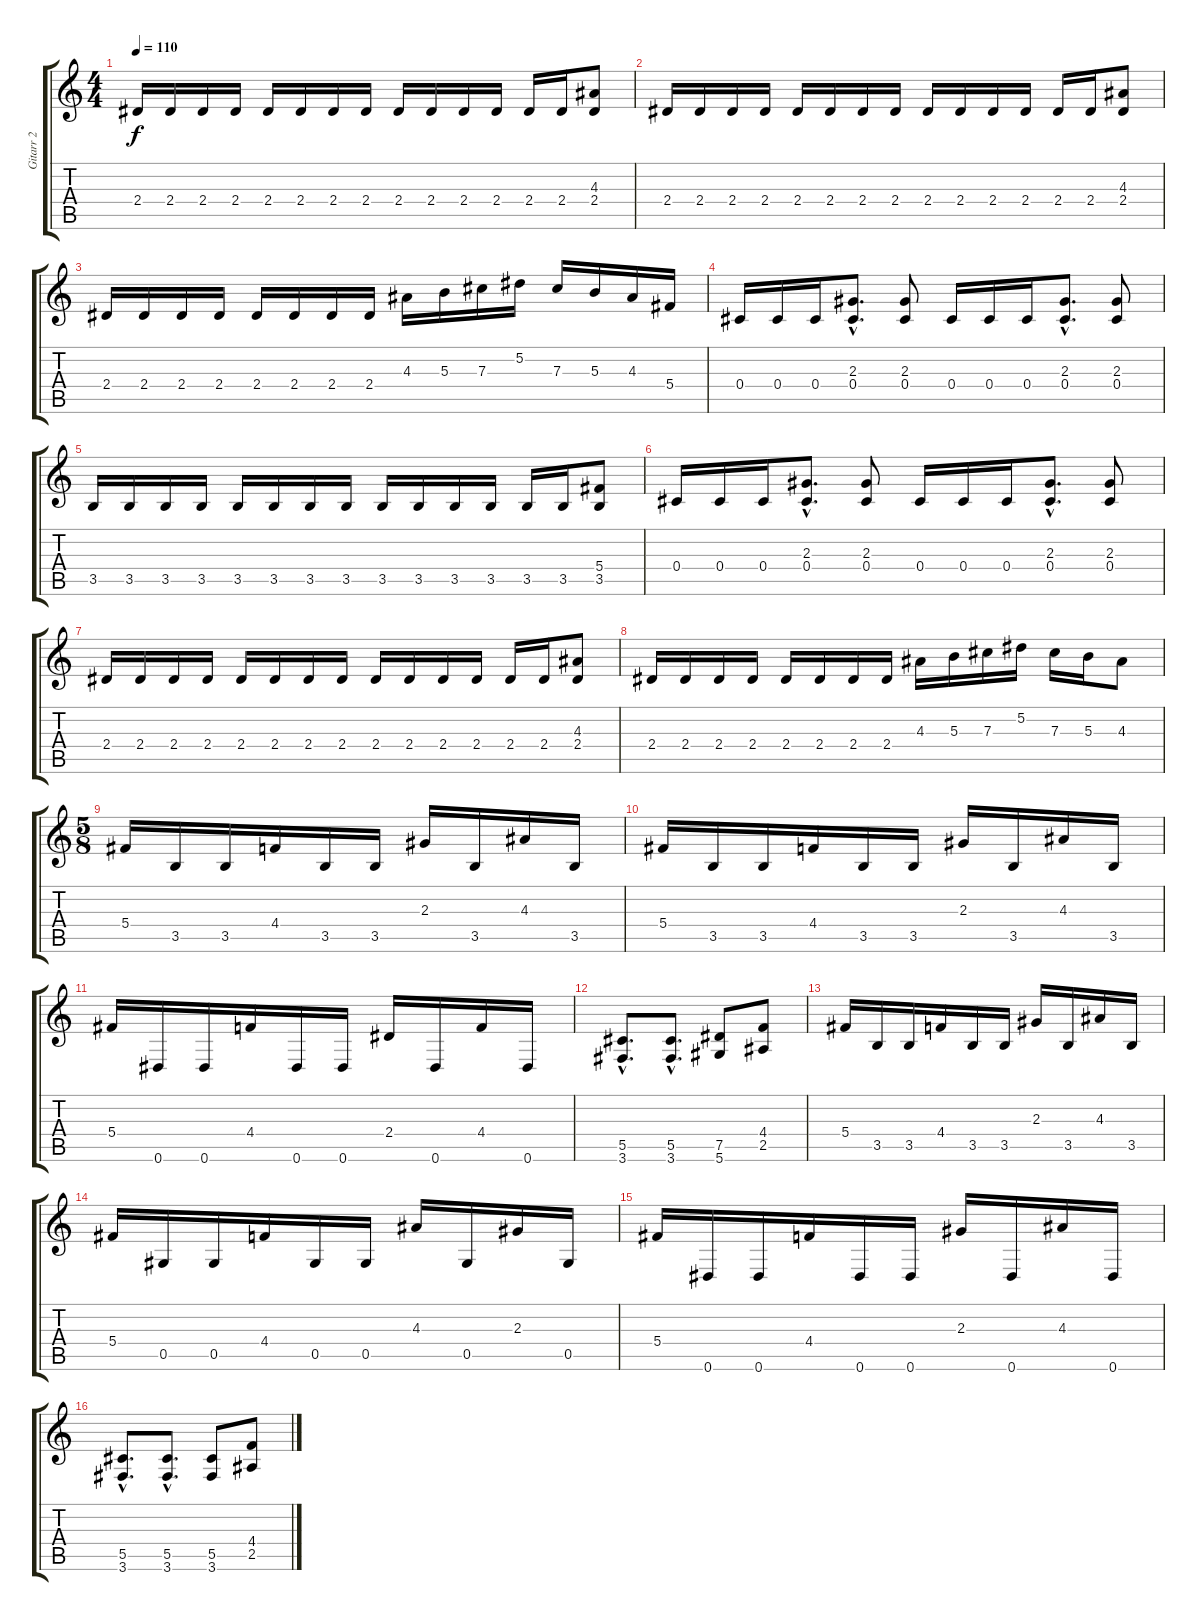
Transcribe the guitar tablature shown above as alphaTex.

\track ("Gitarr 2" "Gitarr 2") {instrument distortionguitar}
\staff {score tabs}
\tuning (Eb4 Bb3 Gb3 Db3 Ab2 Eb2) {hide}
\ts (4 4)
\tempo 110
\clef g2
\ks c
2.4.16{dy f} 2.4.16 2.4.16 2.4.16 2.4.16 2.4.16 2.4.16 2.4.16 2.4.16 2.4.16 2.4.16 2.4.16 2.4.16 2.4.16 (4.3 2.4).8 |
2.4.16 2.4.16 2.4.16 2.4.16 2.4.16 2.4.16 2.4.16 2.4.16 2.4.16 2.4.16 2.4.16 2.4.16 2.4.16 2.4.16 (4.3 2.4).8 |
2.4.16 2.4.16 2.4.16 2.4.16 2.4.16 2.4.16 2.4.16 2.4.16 4.3.16 5.3.16 7.3.16 5.2.16 7.3.16 5.3.16 4.3.16 5.4.16 |
0.4.16 0.4.16 0.4.16 (2.3{hac} 0.4{hac}).8{d} (2.3 0.4).8 0.4.16 0.4.16 0.4.16 (2.3{hac} 0.4{hac}).8{d} (2.3 0.4).8 |
3.5.16 3.5.16 3.5.16 3.5.16 3.5.16 3.5.16 3.5.16 3.5.16 3.5.16 3.5.16 3.5.16 3.5.16 3.5.16 3.5.16 (5.4 3.5).8 |
0.4.16 0.4.16 0.4.16 (2.3{hac} 0.4{hac}).8{d} (2.3 0.4).8 0.4.16 0.4.16 0.4.16 (2.3{hac} 0.4{hac}).8{d} (2.3 0.4).8 |
2.4.16 2.4.16 2.4.16 2.4.16 2.4.16 2.4.16 2.4.16 2.4.16 2.4.16 2.4.16 2.4.16 2.4.16 2.4.16 2.4.16 (4.3 2.4).8 |
2.4.16 2.4.16 2.4.16 2.4.16 2.4.16 2.4.16 2.4.16 2.4.16 4.3.16 5.3.16 7.3.16 5.2.16 7.3.16 5.3.16 4.3.8 |
\ts (5 8)
5.4.16 3.5.16 3.5.16 4.4.16 3.5.16 3.5.16 2.3.16 3.5.16 4.3.16 3.5.16 |
5.4.16 3.5.16 3.5.16 4.4.16 3.5.16 3.5.16 2.3.16 3.5.16 4.3.16 3.5.16 |
5.4.16 0.6.16 0.6.16 4.4.16 0.6.16 0.6.16 2.4.16 0.6.16 4.4.16 0.6.16 |
(5.5{hac} 3.6{hac}).8{d} (5.5{hac} 3.6{hac}).8{d} (7.5 5.6).8 (4.4 2.5).8 |
5.4.16 3.5.16 3.5.16 4.4.16 3.5.16 3.5.16 2.3.16 3.5.16 4.3.16 3.5.16 |
5.4.16 0.5.16 0.5.16 4.4.16 0.5.16 0.5.16 4.3.16 0.5.16 2.3.16 0.5.16 |
5.4.16 0.6.16 0.6.16 4.4.16 0.6.16 0.6.16 2.3.16 0.6.16 4.3.16 0.6.16 |
(5.5{hac} 3.6{hac}).8{d} (5.5{hac} 3.6{hac}).8{d} (5.5 3.6).8 (4.4 2.5).8
